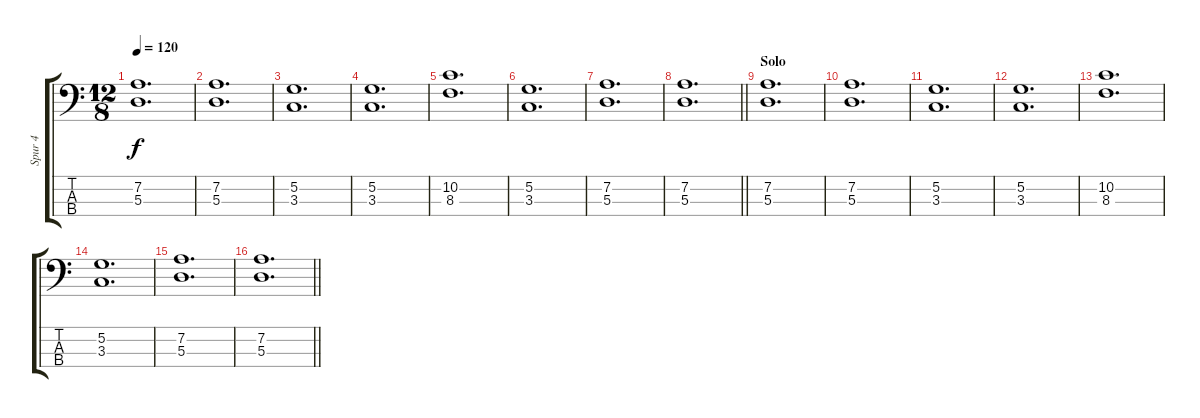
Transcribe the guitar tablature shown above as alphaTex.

\track ("Spur 4" "Spur 4") {instrument electricbassfinger}
\staff {score tabs}
\tuning (G2 D2 A1 E1) {hide}
\ts (12 8)
\tempo 120
\clef f4
\ks c
(7.2 5.3).1{d dy f} |
(7.2 5.3).1{d} |
(5.2 3.3).1{d} |
(5.2 3.3).1{d} |
(10.2 8.3).1{d} |
(5.2 3.3).1{d} |
(7.2 5.3).1{d} |
\barLineRight lightlight
(7.2 5.3).1{d} |
\section ("" "Solo")
(7.2 5.3).1{d} |
(7.2 5.3).1{d} |
(5.2 3.3).1{d} |
(5.2 3.3).1{d} |
(10.2 8.3).1{d} |
(5.2 3.3).1{d} |
(7.2 5.3).1{d} |
\barLineRight lightlight
(7.2 5.3).1{d}
